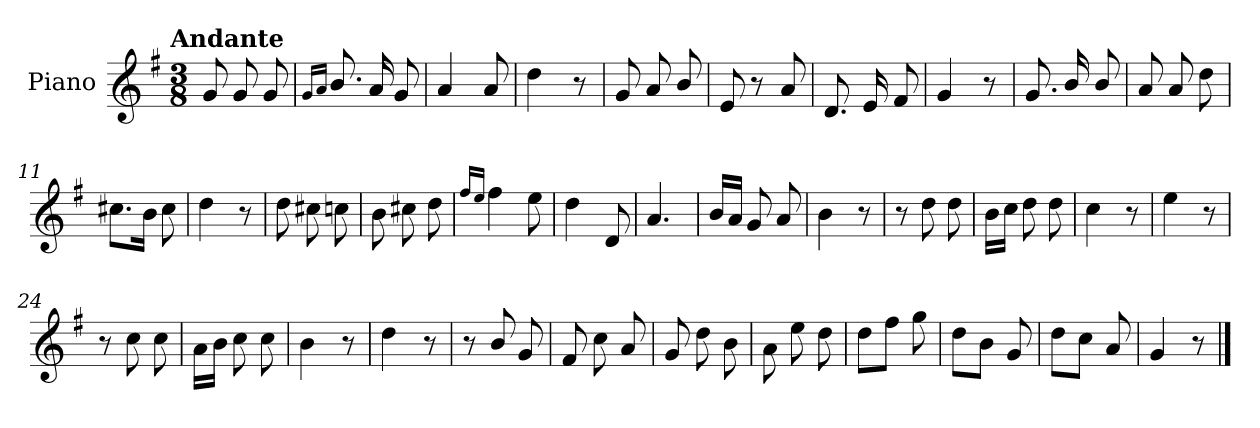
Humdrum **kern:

**kern
*part1
*staff1
*I"Piano
*I'Pno.
*clefG2
*k[f#]
!!LO:TX:omd:t=Andante
*M3/8
*MM92
=1
8g/
8g/
8g/
=2
16qqg/LL
16qqa/JJ
8.b/
16a/
8g/
=3
4a/
8a/
=4
4dd\
8r
=5
8g/
8a/
8b/
!!LO:LB:g=z
=6
8e/
8r
8a/
=7
8.d/
16e/
8f#/
=8
4g/
8r
=9
8.g/
16b/
8b/
=10
8a/
8a/
8dd\
=11
8.cc#X\L
16b\Jk
8cc#\
=12
4dd\
8r
!!LO:LB:g=z
=13
8dd\
8cc#X\
8ccn\
=14
8b\
8cc#X\
8dd\
=15
16qqff#/LL
16qqee/JJ
4ff#\
8ee\
=16
4dd\
8d/
=17
4.a/
=18
16b/LL
16a/JJ
8g/
8a/
!!LO:LB:g=z
=19
4b\
8r
=20
8r
8dd\
8dd\
=21
16b\LL
16cc\JJ
8dd\
8dd\
=22
4cc\
8r
=23
4ee\
8r
=24
8r
8cc\
8cc\
=25
16a\LL
16b\JJ
8cc\
8cc\
=26
4b\
8r
=27
4dd\
8r
!!LO:LB:g=z
=28
8r
8b/
8g/
=29
8f#/
8cc\
8a/
=30
8g/
8dd\
8b\
=31
8a\
8ee\
8dd\
=32
8dd\L
8ff#\J
8gg\
=33
8dd\L
8b\J
8g/
=34
8dd\L
8cc\J
8a/
=35
4g/
8r
==
*-
